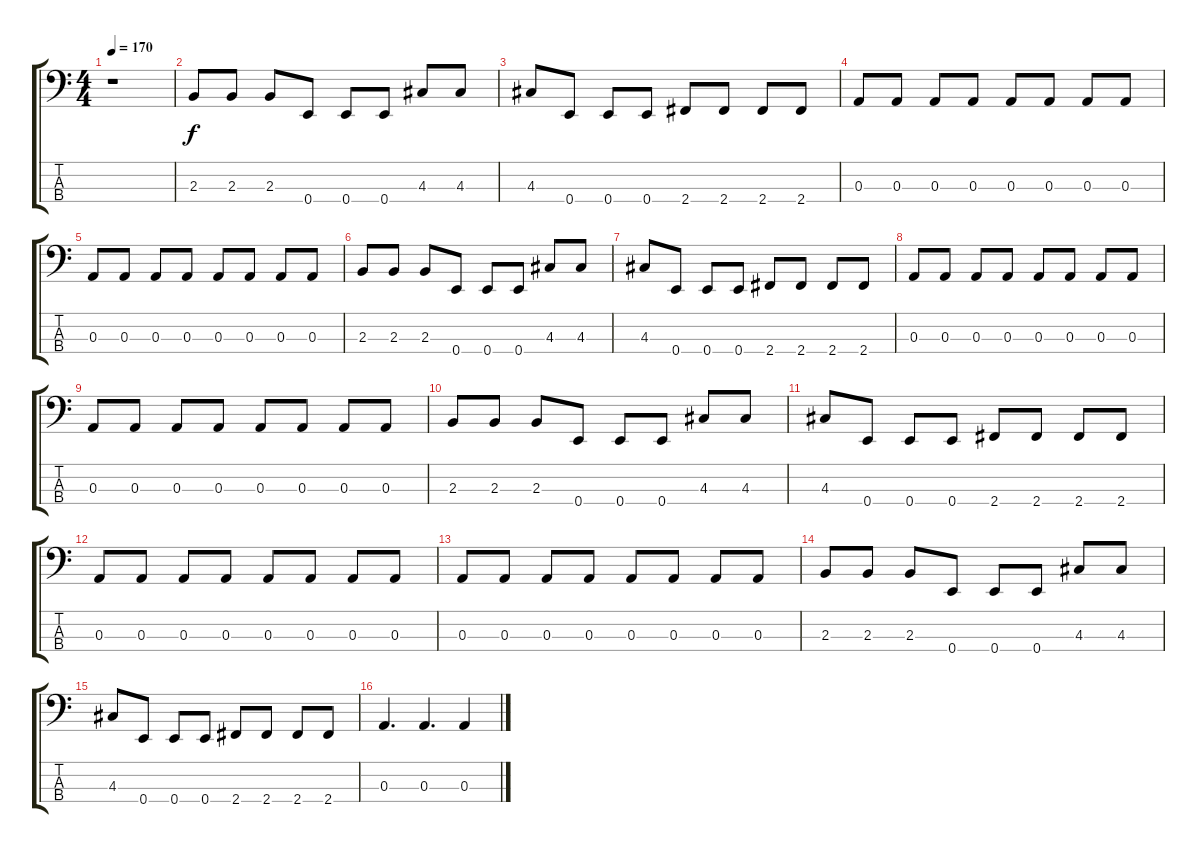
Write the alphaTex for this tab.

\track "" {instrument electricbasspick}
\staff {score tabs}
\tuning (G2 D2 A1 E1) {hide}
\ts (4 4)
\tempo 170
\clef f4
\ks c
r.1{dy f} |
2.3.8 2.3.8 2.3.8 0.4.8 0.4.8 0.4.8 4.3.8 4.3.8 |
4.3.8 0.4.8 0.4.8 0.4.8 2.4.8 2.4.8 2.4.8 2.4.8 |
0.3.8 0.3.8 0.3.8 0.3.8 0.3.8 0.3.8 0.3.8 0.3.8 |
0.3.8 0.3.8 0.3.8 0.3.8 0.3.8 0.3.8 0.3.8 0.3.8 |
2.3.8 2.3.8 2.3.8 0.4.8 0.4.8 0.4.8 4.3.8 4.3.8 |
4.3.8 0.4.8 0.4.8 0.4.8 2.4.8 2.4.8 2.4.8 2.4.8 |
0.3.8 0.3.8 0.3.8 0.3.8 0.3.8 0.3.8 0.3.8 0.3.8 |
0.3.8 0.3.8 0.3.8 0.3.8 0.3.8 0.3.8 0.3.8 0.3.8 |
2.3.8 2.3.8 2.3.8 0.4.8 0.4.8 0.4.8 4.3.8 4.3.8 |
4.3.8 0.4.8 0.4.8 0.4.8 2.4.8 2.4.8 2.4.8 2.4.8 |
0.3.8 0.3.8 0.3.8 0.3.8 0.3.8 0.3.8 0.3.8 0.3.8 |
0.3.8 0.3.8 0.3.8 0.3.8 0.3.8 0.3.8 0.3.8 0.3.8 |
2.3.8 2.3.8 2.3.8 0.4.8 0.4.8 0.4.8 4.3.8 4.3.8 |
4.3.8 0.4.8 0.4.8 0.4.8 2.4.8 2.4.8 2.4.8 2.4.8 |
0.3.4{d} 0.3.4{d} 0.3.4
